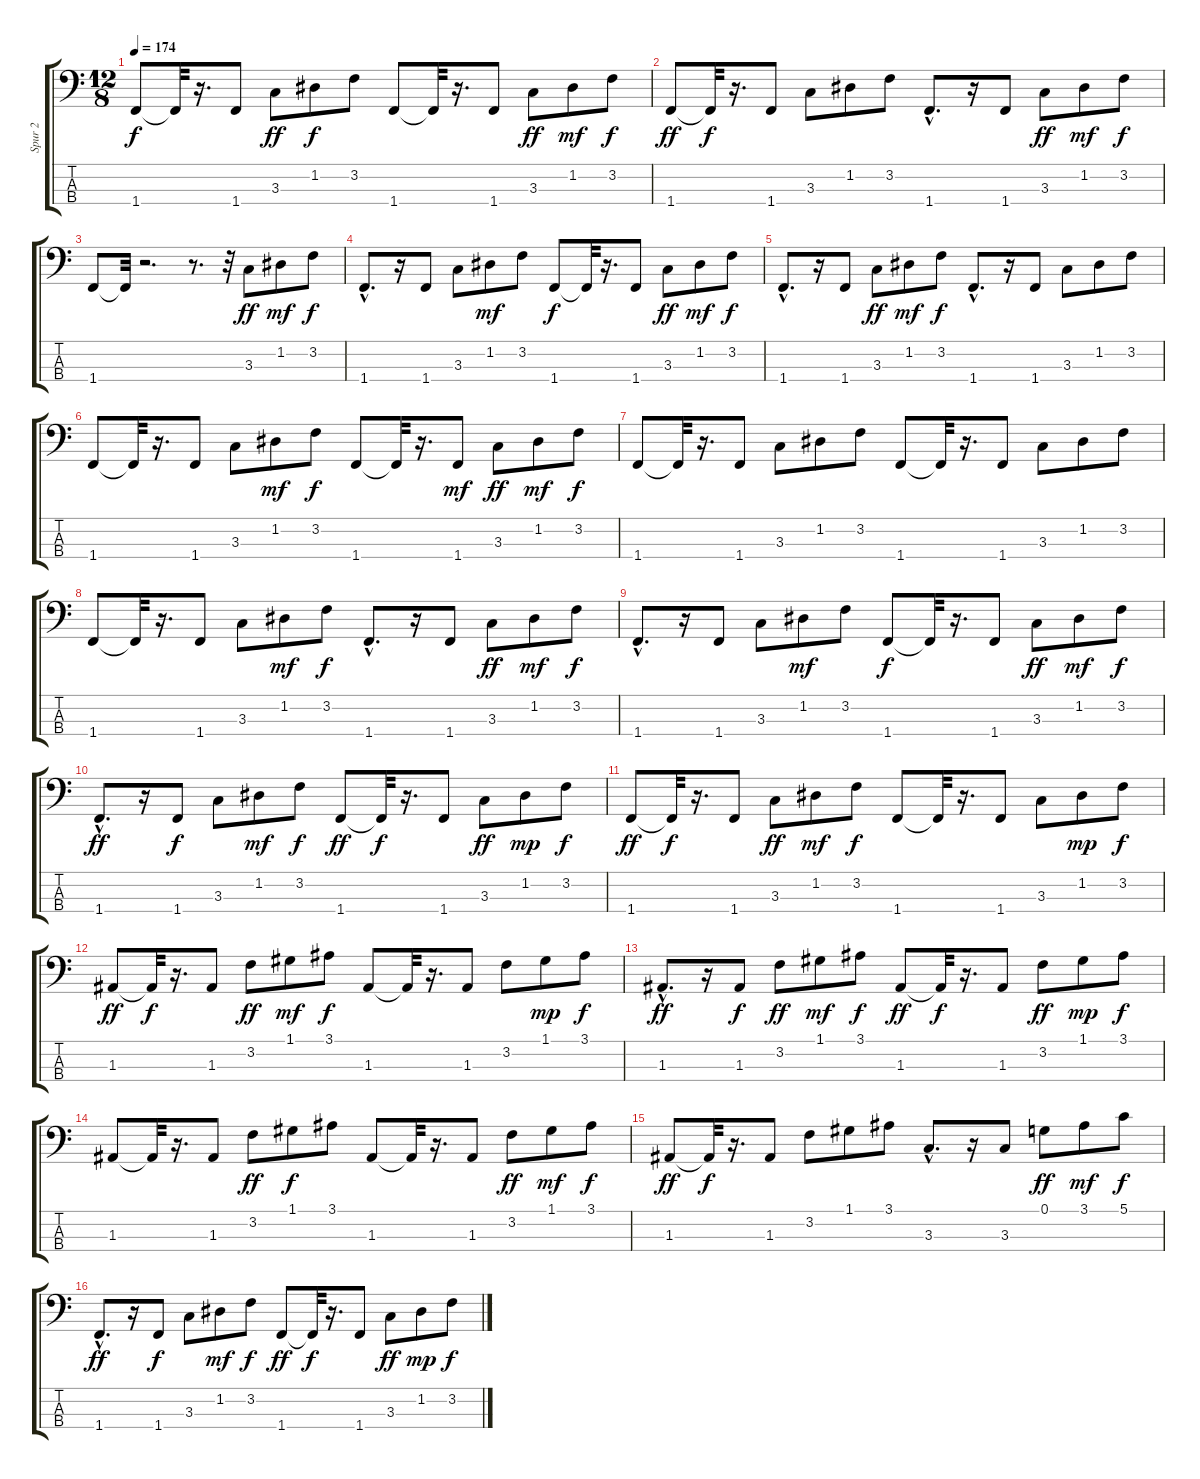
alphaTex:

\track ("Spur 2" "Spur 2") {instrument slapbass2}
\staff {score tabs}
\tuning (G2 D2 A1 E1) {hide}
\ts (12 8)
\tempo 174
\clef f4
\ks c
1.4.8{dy f} 1.4{t}.32 r.16{d} 1.4.8 3.3.8{dy ff} 1.2.8{dy f} 3.2.8 1.4.8 1.4{t}.32 r.16{d} 1.4.8 3.3.8{dy ff} 1.2.8{dy mf} 3.2.8{dy f} |
1.4.8{dy ff} 1.4{t}.32{dy f} r.16{d} 1.4.8 3.3.8 1.2.8 3.2.8 1.4{hac}.8{d} r.16 1.4.8 3.3.8{dy ff} 1.2.8{dy mf} 3.2.8{dy f} |
1.4.8 1.4{t}.32 r.2{d} r.8{d} r.32 3.3.8{dy ff} 1.2.8{dy mf} 3.2.8{dy f} |
1.4{hac}.8{d} r.16 1.4.8 3.3.8 1.2.8{dy mf} 3.2.8 1.4.8{dy f} 1.4{t}.32 r.16{d} 1.4.8 3.3.8{dy ff} 1.2.8{dy mf} 3.2.8{dy f} |
1.4{hac}.8{d} r.16 1.4.8 3.3.8{dy ff} 1.2.8{dy mf} 3.2.8{dy f} 1.4{hac}.8{d} r.16 1.4.8 3.3.8 1.2.8 3.2.8 |
1.4.8 1.4{t}.32 r.16{d} 1.4.8 3.3.8 1.2.8{dy mf} 3.2.8{dy f} 1.4.8 1.4{t}.32 r.16{d} 1.4.8{dy mf} 3.3.8{dy ff} 1.2.8{dy mf} 3.2.8{dy f} |
1.4.8 1.4{t}.32 r.16{d} 1.4.8 3.3.8 1.2.8 3.2.8 1.4.8 1.4{t}.32 r.16{d} 1.4.8 3.3.8 1.2.8 3.2.8 |
1.4.8 1.4{t}.32 r.16{d} 1.4.8 3.3.8 1.2.8{dy mf} 3.2.8{dy f} 1.4{hac}.8{d} r.16 1.4.8 3.3.8{dy ff} 1.2.8{dy mf} 3.2.8{dy f} |
1.4{hac}.8{d} r.16 1.4.8 3.3.8 1.2.8{dy mf} 3.2.8 1.4.8{dy f} 1.4{t}.32 r.16{d} 1.4.8 3.3.8{dy ff} 1.2.8{dy mf} 3.2.8{dy f} |
1.4{hac}.8{d dy ff} r.16 1.4.8{dy f} 3.3.8 1.2.8{dy mf} 3.2.8{dy f} 1.4.8{dy ff} 1.4{t}.32{dy f} r.16{d} 1.4.8 3.3.8{dy ff} 1.2.8{dy mp} 3.2.8{dy f} |
1.4.8{dy ff} 1.4{t}.32{dy f} r.16{d} 1.4.8 3.3.8{dy ff} 1.2.8{dy mf} 3.2.8{dy f} 1.4.8 1.4{t}.32 r.16{d} 1.4.8 3.3.8 1.2.8{dy mp} 3.2.8{dy f} |
1.3.8{dy ff} 1.3{t}.32{dy f} r.16{d} 1.3.8 3.2.8{dy ff} 1.1.8{dy mf} 3.1.8{dy f} 1.3.8 1.3{t}.32 r.16{d} 1.3.8 3.2.8 1.1.8{dy mp} 3.1.8{dy f} |
1.3{hac}.8{d dy ff} r.16 1.3.8{dy f} 3.2.8{dy ff} 1.1.8{dy mf} 3.1.8{dy f} 1.3.8{dy ff} 1.3{t}.32{dy f} r.16{d} 1.3.8 3.2.8{dy ff} 1.1.8{dy mp} 3.1.8{dy f} |
1.3.8 1.3{t}.32 r.16{d} 1.3.8 3.2.8{dy ff} 1.1.8{dy f} 3.1.8 1.3.8 1.3{t}.32 r.16{d} 1.3.8 3.2.8{dy ff} 1.1.8{dy mf} 3.1.8{dy f} |
1.3.8{dy ff} 1.3{t}.32{dy f} r.16{d} 1.3.8 3.2.8 1.1.8 3.1.8 3.3{hac}.8{d} r.16 3.3.8 0.1.8{dy ff} 3.1.8{dy mf} 5.1.8{dy f} |
1.4{hac}.8{d dy ff} r.16 1.4.8{dy f} 3.3.8 1.2.8{dy mf} 3.2.8{dy f} 1.4.8{dy ff} 1.4{t}.32{dy f} r.16{d} 1.4.8 3.3.8{dy ff} 1.2.8{dy mp} 3.2.8{dy f}
